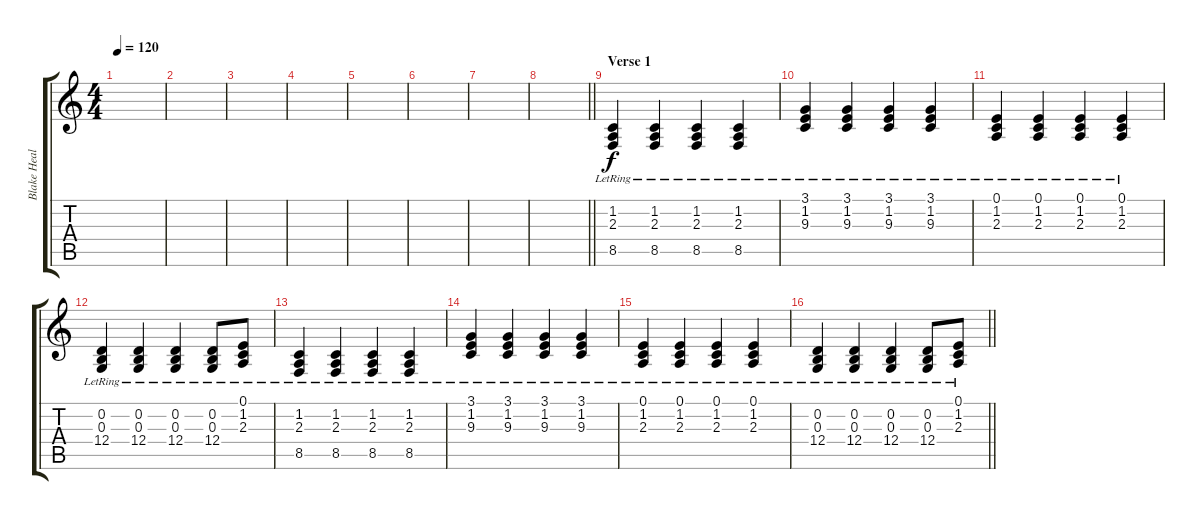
\track ("Blake Healy (Piano)" "Blake Heal") {instrument acousticgrandpiano}
\staff {score tabs}
\tuning (E4 B3 G3 D3 A2 E2) {hide}
\ts (4 4)
\tempo 120
\clef g2
\ks c
|
|
|
|
|
|
|
\barLineRight lightlight
|
\section ("" "Verse 1")
(1.2{lr} 2.3{lr} 8.5{lr}).4 (1.2{lr} 2.3{lr} 8.5{lr}).4 (1.2{lr} 2.3{lr} 8.5{lr}).4 (1.2{lr} 2.3{lr} 8.5{lr}).4 |
(3.1{lr} 1.2{lr} 9.3{lr}).4 (3.1{lr} 1.2{lr} 9.3{lr}).4 (3.1{lr} 1.2{lr} 9.3{lr}).4 (3.1{lr} 1.2{lr} 9.3{lr}).4 |
(0.1{lr} 1.2{lr} 2.3{lr}).4 (0.1{lr} 1.2{lr} 2.3{lr}).4 (0.1{lr} 1.2{lr} 2.3{lr}).4 (0.1{lr} 1.2{lr} 2.3{lr}).4 |
(0.2{lr} 0.3{lr} 12.4{lr}).4 (0.2{lr} 0.3{lr} 12.4{lr}).4 (0.2{lr} 0.3{lr} 12.4{lr}).4 (0.2{lr} 0.3{lr} 12.4{lr}).8 (0.1{lr} 1.2{lr} 2.3{lr}).8 |
(1.2{lr} 2.3{lr} 8.5{lr}).4 (1.2{lr} 2.3{lr} 8.5{lr}).4 (1.2{lr} 2.3{lr} 8.5{lr}).4 (1.2{lr} 2.3{lr} 8.5{lr}).4 |
(3.1{lr} 1.2{lr} 9.3{lr}).4 (3.1{lr} 1.2{lr} 9.3{lr}).4 (3.1{lr} 1.2{lr} 9.3{lr}).4 (3.1{lr} 1.2{lr} 9.3{lr}).4 |
(0.1{lr} 1.2{lr} 2.3{lr}).4 (0.1{lr} 1.2{lr} 2.3{lr}).4 (0.1{lr} 1.2{lr} 2.3{lr}).4 (0.1{lr} 1.2{lr} 2.3{lr}).4 |
\barLineRight lightlight
(0.2{lr} 0.3{lr} 12.4{lr}).4 (0.2{lr} 0.3{lr} 12.4{lr}).4 (0.2{lr} 0.3{lr} 12.4{lr}).4 (0.2{lr} 0.3{lr} 12.4{lr}).8 (0.1{lr} 1.2{lr} 2.3{lr}).8
